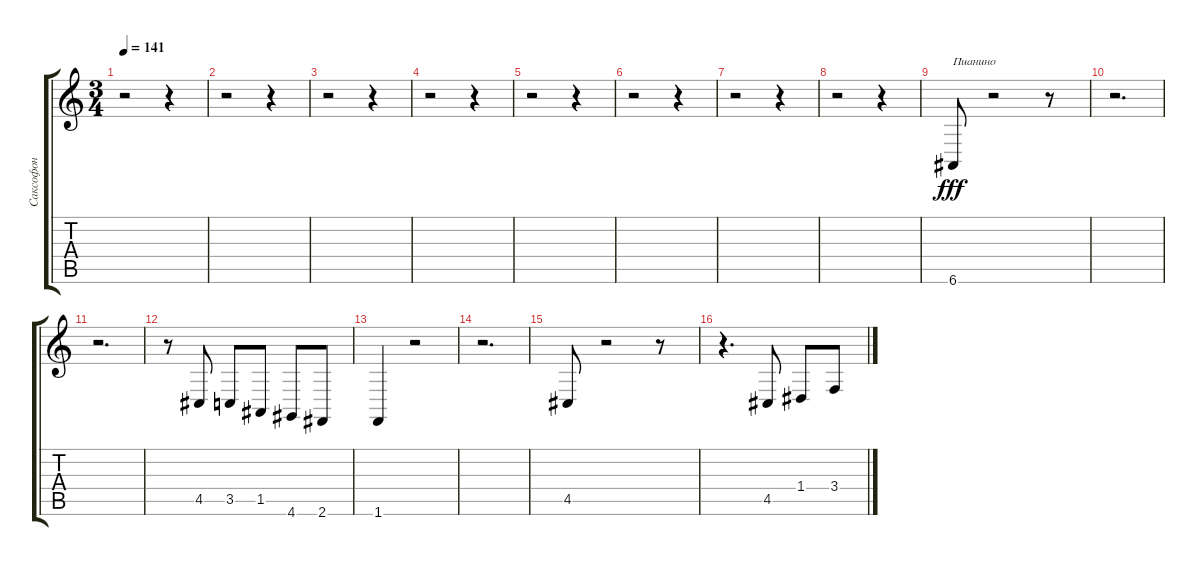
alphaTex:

\track ("Саксофон" "Саксофон") {instrument altosax}
\staff {score tabs}
\tuning (E4 B3 G3 D3 A2 E2) {hide}
\ts (3 4)
\tempo 141
\clef g2
\ks c
r.2{dy f} r.4 |
r.2 r.4 |
r.2 r.4 |
r.2 r.4 |
r.2 r.4 |
r.2 r.4 |
r.2 r.4 |
r.2 r.4 |
6.6.8{txt "Пианино" dy fff instrument acousticgrandpiano} r.2 r.8 |
r.2{d} |
r.2{d} |
r.8 4.5.8 3.5.8 1.5.8 4.6.8 2.6.8 |
1.6.4 r.2 |
r.2{d} |
4.5.8 r.2 r.8 |
r.4{d} 4.5.8 1.4.8 3.4.8
